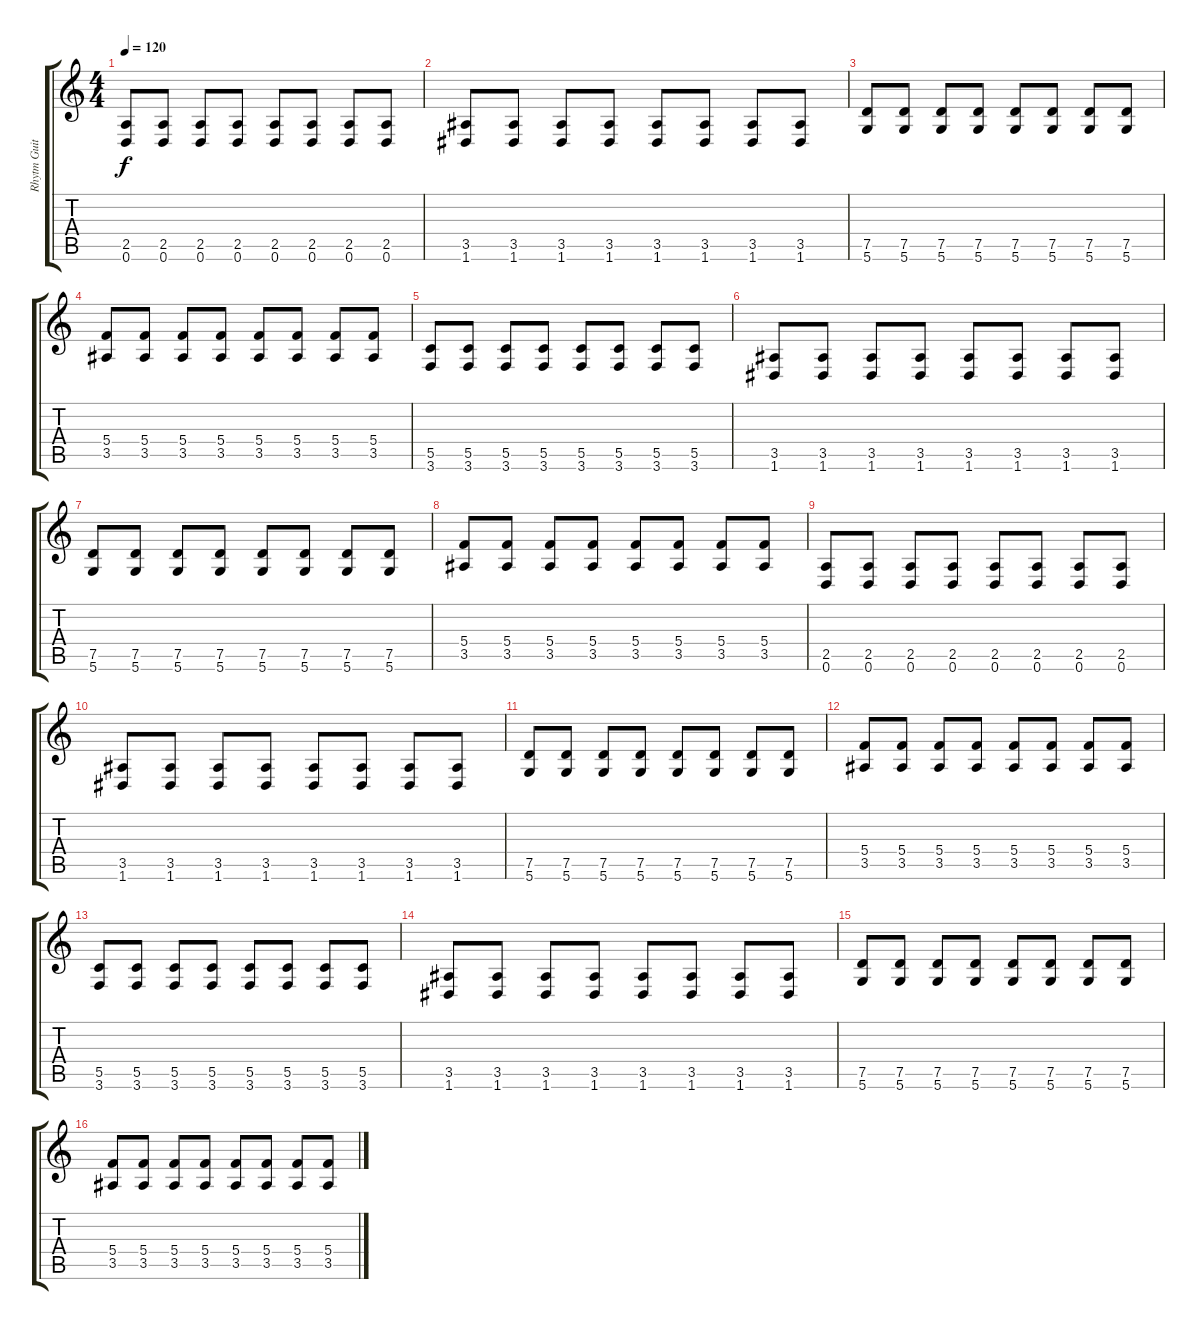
\track ("Rhytm Guitar L" "Rhytm Guit") {instrument distortionguitar}
\staff {score tabs}
\tuning (D4 A3 F3 C3 G2 D2) {hide}
\ts (4 4)
\tempo 120
\clef g2
\ks c
(2.5 0.6).8{dy f} (2.5 0.6).8 (2.5 0.6).8 (2.5 0.6).8 (2.5 0.6).8 (2.5 0.6).8 (2.5 0.6).8 (2.5 0.6).8 |
(3.5 1.6).8{volume 5} (3.5 1.6).8 (3.5 1.6).8 (3.5 1.6).8 (3.5 1.6).8 (3.5 1.6).8 (3.5 1.6).8 (3.5 1.6).8 |
(7.5 5.6).8 (7.5 5.6).8 (7.5 5.6).8 (7.5 5.6).8 (7.5 5.6).8 (7.5 5.6).8 (7.5 5.6).8 (7.5 5.6).8 |
(5.4 3.5).8 (5.4 3.5).8 (5.4 3.5).8 (5.4 3.5).8 (5.4 3.5).8 (5.4 3.5).8 (5.4 3.5).8 (5.4 3.5).8 |
(5.5 3.6).8 (5.5 3.6).8 (5.5 3.6).8 (5.5 3.6).8 (5.5 3.6).8 (5.5 3.6).8 (5.5 3.6).8 (5.5 3.6).8 |
(3.5 1.6).8{volume 4} (3.5 1.6).8 (3.5 1.6).8 (3.5 1.6).8 (3.5 1.6).8 (3.5 1.6).8 (3.5 1.6).8 (3.5 1.6).8 |
(7.5 5.6).8 (7.5 5.6).8 (7.5 5.6).8 (7.5 5.6).8 (7.5 5.6).8 (7.5 5.6).8 (7.5 5.6).8 (7.5 5.6).8 |
(5.4 3.5).8 (5.4 3.5).8 (5.4 3.5).8 (5.4 3.5).8 (5.4 3.5).8 (5.4 3.5).8 (5.4 3.5).8 (5.4 3.5).8 |
(2.5 0.6).8 (2.5 0.6).8 (2.5 0.6).8 (2.5 0.6).8 (2.5 0.6).8 (2.5 0.6).8 (2.5 0.6).8 (2.5 0.6).8 |
(3.5 1.6).8{volume 3} (3.5 1.6).8 (3.5 1.6).8 (3.5 1.6).8 (3.5 1.6).8 (3.5 1.6).8 (3.5 1.6).8 (3.5 1.6).8 |
(7.5 5.6).8 (7.5 5.6).8 (7.5 5.6).8 (7.5 5.6).8 (7.5 5.6).8 (7.5 5.6).8 (7.5 5.6).8 (7.5 5.6).8 |
(5.4 3.5).8 (5.4 3.5).8 (5.4 3.5).8 (5.4 3.5).8 (5.4 3.5).8 (5.4 3.5).8 (5.4 3.5).8 (5.4 3.5).8 |
(5.5 3.6).8 (5.5 3.6).8 (5.5 3.6).8 (5.5 3.6).8 (5.5 3.6).8 (5.5 3.6).8 (5.5 3.6).8 (5.5 3.6).8 |
(3.5 1.6).8{volume 2} (3.5 1.6).8 (3.5 1.6).8 (3.5 1.6).8 (3.5 1.6).8 (3.5 1.6).8 (3.5 1.6).8 (3.5 1.6).8 |
(7.5 5.6).8 (7.5 5.6).8 (7.5 5.6).8 (7.5 5.6).8 (7.5 5.6).8 (7.5 5.6).8 (7.5 5.6).8 (7.5 5.6).8 |
(5.4 3.5).8 (5.4 3.5).8 (5.4 3.5).8 (5.4 3.5).8 (5.4 3.5).8 (5.4 3.5).8 (5.4 3.5).8 (5.4 3.5).8
